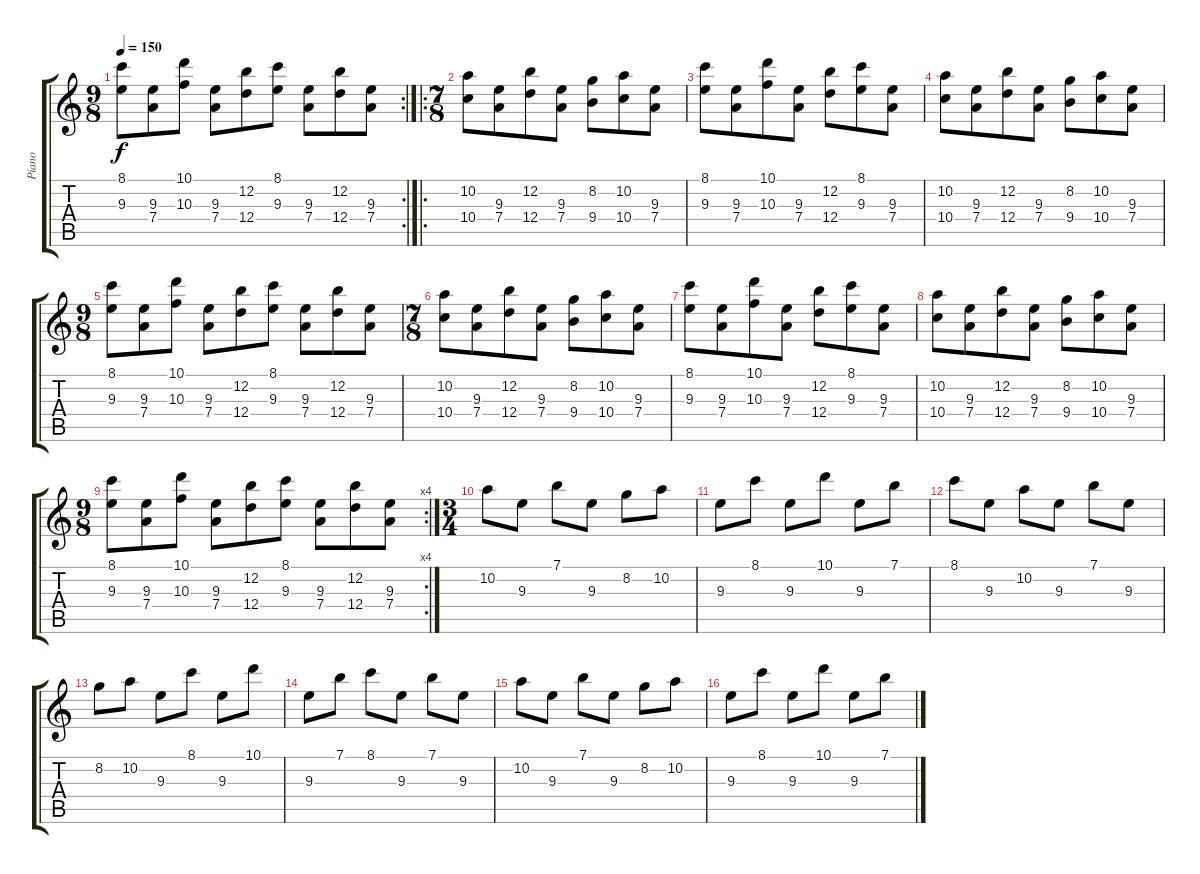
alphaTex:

\track ("Piano" "Piano") {instrument acousticgrandpiano}
\staff {score tabs}
\tuning (E5 B4 G4 D4 A3 E3) {hide}
\rc 2
\ts (9 8)
\tempo 150
\clef g2
\ks c
(8.1 9.3).8{dy f} (9.3 7.4).8 (10.1 10.3).8 (9.3 7.4).8 (12.2 12.4).8 (8.1 9.3).8 (9.3 7.4).8 (12.2 12.4).8 (9.3 7.4).8 |
\ro
\ts (7 8)
(10.2 10.4).8 (9.3 7.4).8 (12.2 12.4).8 (9.3 7.4).8 (8.2 9.4).8 (10.2 10.4).8 (9.3 7.4).8 |
(8.1 9.3).8 (9.3 7.4).8 (10.1 10.3).8 (9.3 7.4).8 (12.2 12.4).8 (8.1 9.3).8 (9.3 7.4).8 |
(10.2 10.4).8 (9.3 7.4).8 (12.2 12.4).8 (9.3 7.4).8 (8.2 9.4).8 (10.2 10.4).8 (9.3 7.4).8 |
\ts (9 8)
(8.1 9.3).8 (9.3 7.4).8 (10.1 10.3).8 (9.3 7.4).8 (12.2 12.4).8 (8.1 9.3).8 (9.3 7.4).8 (12.2 12.4).8 (9.3 7.4).8 |
\ts (7 8)
(10.2 10.4).8 (9.3 7.4).8 (12.2 12.4).8 (9.3 7.4).8 (8.2 9.4).8 (10.2 10.4).8 (9.3 7.4).8 |
(8.1 9.3).8 (9.3 7.4).8 (10.1 10.3).8 (9.3 7.4).8 (12.2 12.4).8 (8.1 9.3).8 (9.3 7.4).8 |
(10.2 10.4).8 (9.3 7.4).8 (12.2 12.4).8 (9.3 7.4).8 (8.2 9.4).8 (10.2 10.4).8 (9.3 7.4).8 |
\rc 4
\ts (9 8)
(8.1 9.3).8 (9.3 7.4).8 (10.1 10.3).8 (9.3 7.4).8 (12.2 12.4).8 (8.1 9.3).8 (9.3 7.4).8 (12.2 12.4).8 (9.3 7.4).8 |
\ts (3 4)
10.2.8 9.3.8 7.1.8 9.3.8 8.2.8 10.2.8 |
9.3.8 8.1.8 9.3.8 10.1.8 9.3.8 7.1.8 |
8.1.8 9.3.8 10.2.8 9.3.8 7.1.8 9.3.8 |
8.2.8 10.2.8 9.3.8 8.1.8 9.3.8 10.1.8 |
9.3.8 7.1.8 8.1.8 9.3.8 7.1.8 9.3.8 |
10.2.8 9.3.8 7.1.8 9.3.8 8.2.8 10.2.8 |
9.3.8 8.1.8 9.3.8 10.1.8 9.3.8 7.1.8
